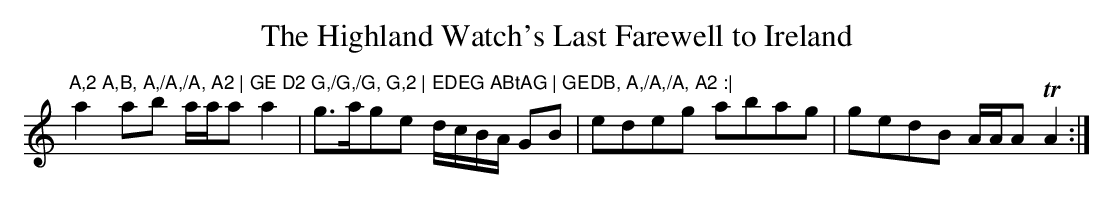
X:1
T:The Highland Watch's Last Farewell to Ireland
K:C
"A,2 A,B, A,/A,/A, A2 | GE D2 G,/G,/G, G,2 | EDEG ABtAG | GEDB, A,/A,/A, A2 :|"
a2 ab a/a/a a2 | g>age d/c/B/A/ GB | edeg abag | gedB A/A/A TA2 :|
